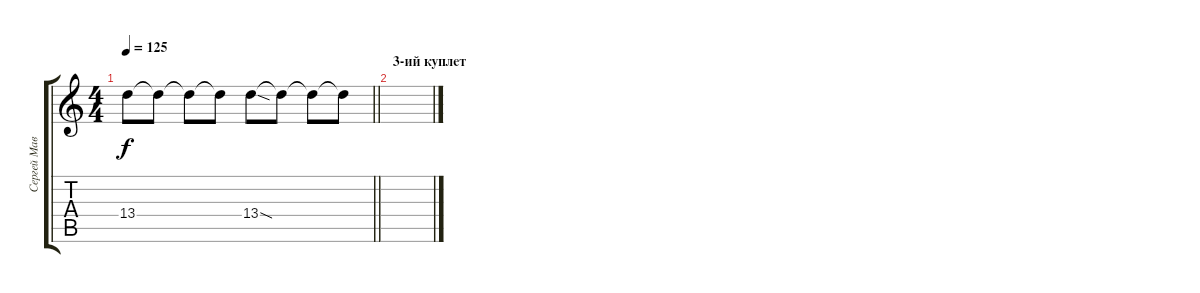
\track ("Сергей Маврин" "Сергей Мав") {instrument overdrivenguitar}
\staff {score tabs}
\tuning (Eb4 Bb3 Gb3 Db3 Ab2 Db2) {hide}
\ts (4 4)
\tempo 125
\clef g2
\barLineRight lightlight
\ks c
13.4{t}.8{dy f} 13.4{t}.8 13.4{t}.8 13.4{t}.8 13.4{sod}.8 13.4{t}.8 13.4{t}.8 13.4{t}.8 |
\section ("" "3-ий куплет")
